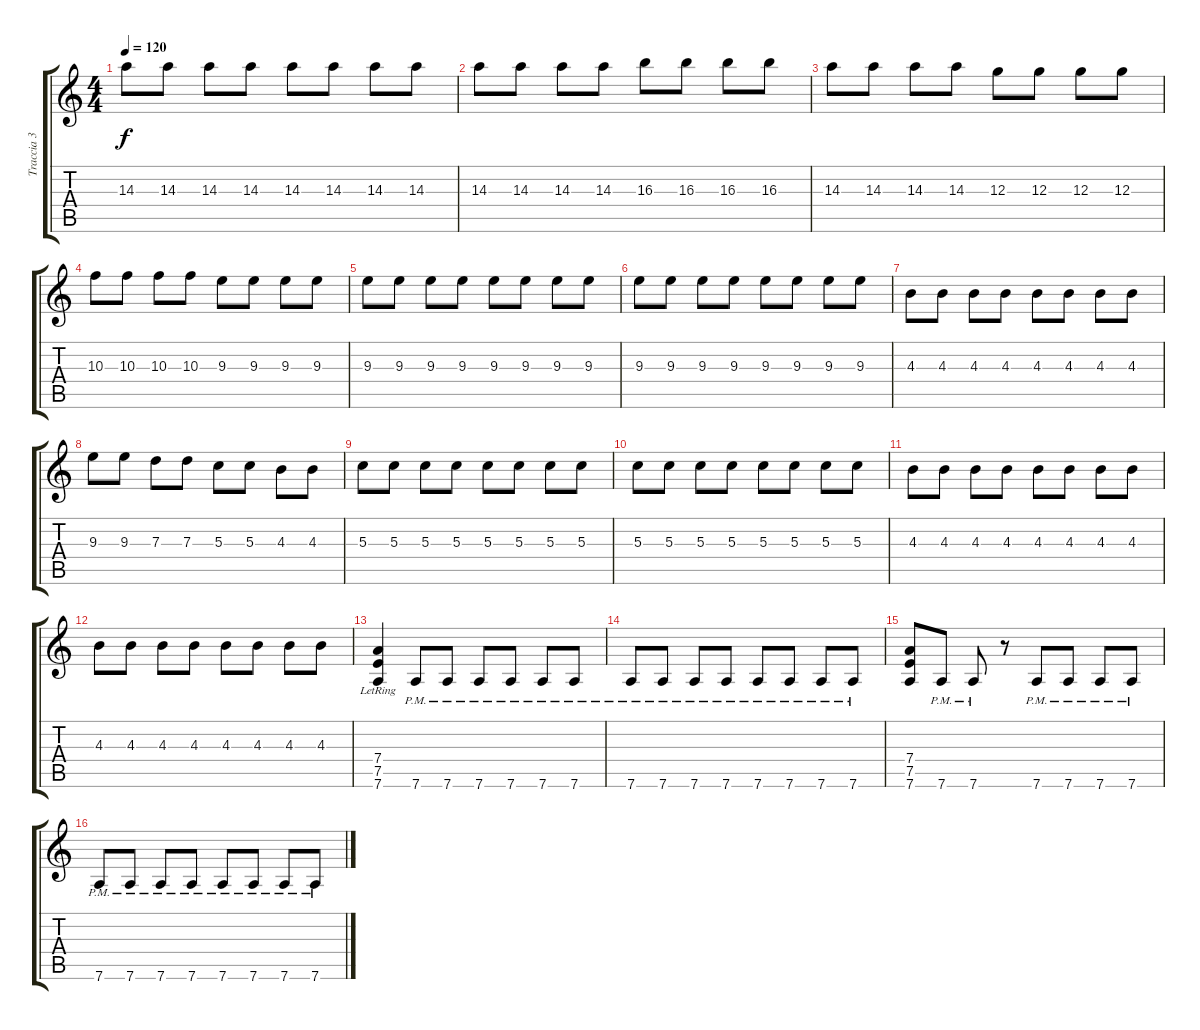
\track ("Traccia 3" "Traccia 3") {instrument distortionguitar}
\staff {score tabs}
\tuning (E4 B3 G3 D3 A2 D2) {hide}
\ts (4 4)
\tempo 120
\clef g2
\ks c
14.3.8{dy f} 14.3.8 14.3.8 14.3.8 14.3.8 14.3.8 14.3.8 14.3.8 |
14.3.8 14.3.8 14.3.8 14.3.8 16.3.8 16.3.8 16.3.8 16.3.8 |
14.3.8 14.3.8 14.3.8 14.3.8 12.3.8 12.3.8 12.3.8 12.3.8 |
10.3.8 10.3.8 10.3.8 10.3.8 9.3.8 9.3.8 9.3.8 9.3.8 |
9.3.8 9.3.8 9.3.8 9.3.8 9.3.8 9.3.8 9.3.8 9.3.8 |
9.3.8 9.3.8 9.3.8 9.3.8 9.3.8 9.3.8 9.3.8 9.3.8 |
4.3.8 4.3.8 4.3.8 4.3.8 4.3.8 4.3.8 4.3.8 4.3.8 |
9.3.8 9.3.8 7.3.8 7.3.8 5.3.8 5.3.8 4.3.8 4.3.8 |
5.3.8 5.3.8 5.3.8 5.3.8 5.3.8 5.3.8 5.3.8 5.3.8 |
5.3.8 5.3.8 5.3.8 5.3.8 5.3.8 5.3.8 5.3.8 5.3.8 |
4.3.8 4.3.8 4.3.8 4.3.8 4.3.8 4.3.8 4.3.8 4.3.8 |
4.3.8 4.3.8 4.3.8 4.3.8 4.3.8 4.3.8 4.3.8 4.3.8 |
(7.4{lr} 7.5 7.6).4 7.6{pm}.8 7.6{pm}.8 7.6{pm}.8 7.6{pm}.8 7.6{pm}.8 7.6{pm}.8 |
7.6{pm}.8 7.6{pm}.8 7.6{pm}.8 7.6{pm}.8 7.6{pm}.8 7.6{pm}.8 7.6{pm}.8 7.6{pm}.8 |
(7.4 7.5 7.6).8 7.6{pm}.8 7.6{pm}.8 r.8 7.6{pm}.8 7.6{pm}.8 7.6{pm}.8 7.6{pm}.8 |
7.6{pm}.8 7.6{pm}.8 7.6{pm}.8 7.6{pm}.8 7.6{pm}.8 7.6{pm}.8 7.6{pm}.8 7.6{pm}.8
